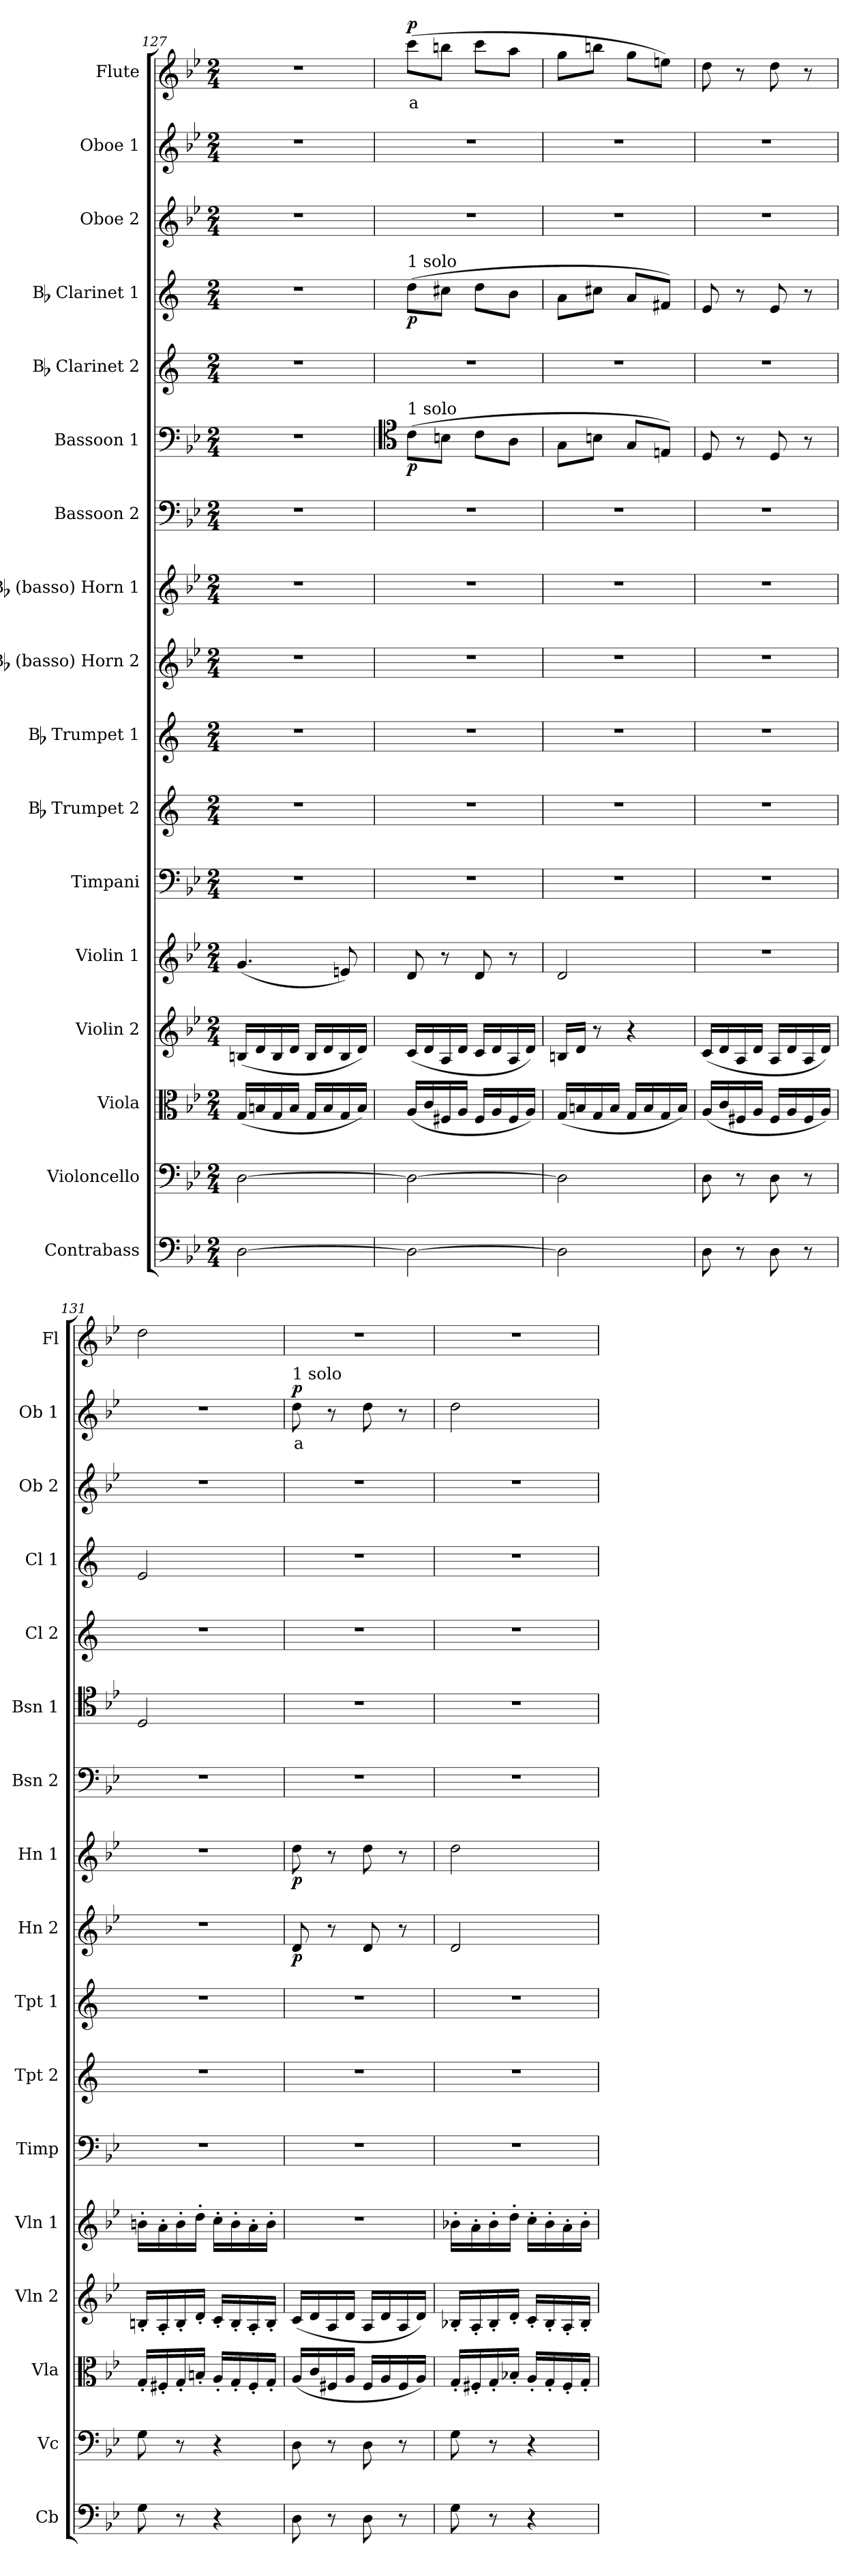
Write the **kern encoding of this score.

**kern	**kern	**kern	**kern	**kern	**kern	**kern	**kern	**kern	**dynam	**kern	**dynam	**kern	**kern	**dynam	**kern	**kern	**dynam	**kern	**kern	**text	**dynam	**kern	**text	**dynam
*part17	*part16	*part15	*part14	*part13	*part12	*part11	*part10	*part9	*part9	*part8	*part8	*part7	*part6	*part6	*part5	*part4	*part4	*part3	*part2	*part2	*part2	*part1	*part1	*part1
*staff17	*staff16	*staff15	*staff14	*staff13	*staff12	*staff11	*staff10	*staff9	*staff9	*staff8	*staff8	*staff7	*staff6	*staff6	*staff5	*staff4	*staff4	*staff3	*staff2	*staff2	*staff2	*staff1	*staff1	*staff1
*I"Contrabass	*I"Violoncello	*I"Viola	*I"Violin 2	*I"Violin 1	*I"Timpani	*I"Bb Trumpet 2	*I"Bb Trumpet 1	*I"Bb (basso) Horn 2	*	*I"Bb (basso) Horn 1	*	*I"Bassoon 2	*I"Bassoon 1	*	*I"Bb Clarinet 2	*I"Bb Clarinet 1	*	*I"Oboe 2	*I"Oboe 1	*	*	*I"Flute	*	*
*I'Cb	*I'Vc	*I'Vla	*I'Vln 2	*I'Vln 1	*I'Timp	*I'Tpt 2	*I'Tpt 1	*I'Hn 2	*	*I'Hn 1	*	*I'Bsn 2	*I'Bsn 1	*	*I'Cl 2	*I'Cl 1	*	*I'Ob 2	*I'Ob 1	*	*	*I'Fl	*	*
*clefF4	*clefF4	*clefC3	*clefG2	*clefG2	*clefF4	*clefG2	*clefG2	*clefG2	*	*clefG2	*	*clefF4	*clefF4	*	*clefG2	*clefG2	*	*clefG2	*clefG2	*	*	*clefG2	*	*
*ITrd7c12	*	*	*	*	*	*ITrd1c2	*ITrd1c2	*ITrd8c14	*	*ITrd8c14	*	*	*	*	*ITrd1c2	*ITrd1c2	*	*	*	*	*	*	*	*
*k[b-e-]	*k[b-e-]	*k[b-e-]	*k[b-e-]	*k[b-e-]	*k[b-e-]	*k[b-e-]	*k[b-e-]	*k[b-e-]	*	*k[b-e-]	*	*k[b-e-]	*k[b-e-]	*	*k[b-e-]	*k[b-e-]	*	*k[b-e-]	*k[b-e-]	*	*	*k[b-e-]	*	*
*M2/4	*M2/4	*M2/4	*M2/4	*M2/4	*M2/4	*M2/4	*M2/4	*M2/4	*	*M2/4	*	*M2/4	*M2/4	*	*M2/4	*M2/4	*	*M2/4	*M2/4	*	*	*M2/4	*	*
=127	=127	=127	=127	=127	=127	=127	=127	=127	=127	=127	=127	=127	=127	=127	=127	=127	=127	=127	=127	=127	=127	=127	=127	=127
[2DD\	[2D\	(16G/LL	(16Bn/LL	(4.g/	2r	2r	2r	2r	.	2r	.	2r	2r	.	2r	2r	.	2r	2r	.	.	2r	.	.
.	.	16Bn/	16d/	.	.	.	.	.	.	.	.	.	.	.	.	.	.	.	.	.	.	.	.	.
.	.	16G/	16B/	.	.	.	.	.	.	.	.	.	.	.	.	.	.	.	.	.	.	.	.	.
.	.	16B/JJ	16d/JJ	.	.	.	.	.	.	.	.	.	.	.	.	.	.	.	.	.	.	.	.	.
.	.	16G/LL	16B/LL	.	.	.	.	.	.	.	.	.	.	.	.	.	.	.	.	.	.	.	.	.
.	.	16B/	16d/	.	.	.	.	.	.	.	.	.	.	.	.	.	.	.	.	.	.	.	.	.
.	.	16G/	16B/	8en/)	.	.	.	.	.	.	.	.	.	.	.	.	.	.	.	.	.	.	.	.
.	.	16B/JJ)	16d/JJ)	.	.	.	.	.	.	.	.	.	.	.	.	.	.	.	.	.	.	.	.	.
!!LO:PB:g=z
=128	=128	=128	=128	=128	=128	=128	=128	=128	=128	=128	=128	=128	=128	=128	=128	=128	=128	=128	=128	=128	=128	=128	=128	=128
*	*	*	*	*	*	*	*	*	*	*	*	*	*clefC4	*	*	*	*	*	*	*	*	*	*	*
!	!	!	!	!	!	!	!	!	!	!	!	!	!	!	!	!LO:TX:a:t=1 solo	!	!	!	!	!	!	!	!
!	!	!	!	!	!	!	!	!	!	!	!	!	!LO:TX:a:t=1 solo	!	!	!	!	!	!	!	!	!	!	!
!	!	!	!	!	!	!	!	!	!	!	!	!	!	!LO:DY:b	!	!	!LO:DY:b	!	!	!	!	!	!LO:LY:b:color=#FF0000	!LO:DY:b
2DD\_	2D\_	(16A/LL	(16c/LL	8d/	2r	2r	2r	2r	.	2r	.	2r	(8c\L	p	2r	(8cc\L	p	2r	2r	.	.	(8ccc\L	a	p
.	.	16c/	16d/	.	.	.	.	.	.	.	.	.	.	.	.	.	.	.	.	.	.	.	.	.
.	.	16F#X/	16A/	8r	.	.	.	.	.	.	.	.	8Bn\J	.	.	8bn\J	.	.	.	.	.	8bbn\J	.	.
.	.	16A/JJ	16d/JJ	.	.	.	.	.	.	.	.	.	.	.	.	.	.	.	.	.	.	.	.	.
.	.	16F#/LL	16c/LL	8d/	.	.	.	.	.	.	.	.	8c\L	.	.	8cc\L	.	.	.	.	.	8ccc\L	.	.
.	.	16A/	16d/	.	.	.	.	.	.	.	.	.	.	.	.	.	.	.	.	.	.	.	.	.
.	.	16F#/	16A/	8r	.	.	.	.	.	.	.	.	8A\J	.	.	8a\J	.	.	.	.	.	8aa\J	.	.
.	.	16A/JJ)	16d/JJ)	.	.	.	.	.	.	.	.	.	.	.	.	.	.	.	.	.	.	.	.	.
=129	=129	=129	=129	=129	=129	=129	=129	=129	=129	=129	=129	=129	=129	=129	=129	=129	=129	=129	=129	=129	=129	=129	=129	=129
2DD\]	2D\]	(16G/LL	16Bn/LL	2d/	2r	2r	2r	2r	.	2r	.	2r	8G\L	.	2r	8g\L	.	2r	2r	.	.	8gg\L	.	.
.	.	16Bn/	16d/JJ	.	.	.	.	.	.	.	.	.	.	.	.	.	.	.	.	.	.	.	.	.
.	.	16G/	8r	.	.	.	.	.	.	.	.	.	8Bn\J	.	.	8bn\J	.	.	.	.	.	8bbn\J	.	.
.	.	16B/JJ	.	.	.	.	.	.	.	.	.	.	.	.	.	.	.	.	.	.	.	.	.	.
.	.	16G/LL	4r	.	.	.	.	.	.	.	.	.	8G/L	.	.	8g/L	.	.	.	.	.	8gg\L	.	.
.	.	16B/	.	.	.	.	.	.	.	.	.	.	.	.	.	.	.	.	.	.	.	.	.	.
.	.	16G/	.	.	.	.	.	.	.	.	.	.	8En/J)	.	.	8en/J)	.	.	.	.	.	8een\J)	.	.
.	.	16B/JJ)	.	.	.	.	.	.	.	.	.	.	.	.	.	.	.	.	.	.	.	.	.	.
=130	=130	=130	=130	=130	=130	=130	=130	=130	=130	=130	=130	=130	=130	=130	=130	=130	=130	=130	=130	=130	=130	=130	=130	=130
8DD\	8D\	(16A/LL	(16c/LL	2r	2r	2r	2r	2r	.	2r	.	2r	8D/	.	2r	8d/	.	2r	2r	.	.	8dd\	.	.
.	.	16c/	16d/	.	.	.	.	.	.	.	.	.	.	.	.	.	.	.	.	.	.	.	.	.
8r	8r	16F#X/	16A/	.	.	.	.	.	.	.	.	.	8r	.	.	8r	.	.	.	.	.	8r	.	.
.	.	16A/JJ	16d/JJ	.	.	.	.	.	.	.	.	.	.	.	.	.	.	.	.	.	.	.	.	.
8DD\	8D\	16F#/LL	16A/LL	.	.	.	.	.	.	.	.	.	8D/	.	.	8d/	.	.	.	.	.	8dd\	.	.
.	.	16A/	16d/	.	.	.	.	.	.	.	.	.	.	.	.	.	.	.	.	.	.	.	.	.
8r	8r	16F#/	16A/	.	.	.	.	.	.	.	.	.	8r	.	.	8r	.	.	.	.	.	8r	.	.
.	.	16A/JJ)	16d/JJ)	.	.	.	.	.	.	.	.	.	.	.	.	.	.	.	.	.	.	.	.	.
=131	=131	=131	=131	=131	=131	=131	=131	=131	=131	=131	=131	=131	=131	=131	=131	=131	=131	=131	=131	=131	=131	=131	=131	=131
8GG\	8G\	16G'/LL	16Bn'/LL	16bn'\LL	2r	2r	2r	2r	.	2r	.	2r	2D/	.	2r	2d/	.	2r	2r	.	.	2dd\	.	.
.	.	16F#X'/	16A'/	16a'\	.	.	.	.	.	.	.	.	.	.	.	.	.	.	.	.	.	.	.	.
8r	8r	16G'/	16B'/	16b'\	.	.	.	.	.	.	.	.	.	.	.	.	.	.	.	.	.	.	.	.
.	.	16Bn'/JJ	16d'/JJ	16dd'\JJ	.	.	.	.	.	.	.	.	.	.	.	.	.	.	.	.	.	.	.	.
4r	4r	16A'/LL	16c'/LL	16cc'\LL	.	.	.	.	.	.	.	.	.	.	.	.	.	.	.	.	.	.	.	.
.	.	16G'/	16B'/	16b'\	.	.	.	.	.	.	.	.	.	.	.	.	.	.	.	.	.	.	.	.
.	.	16F#'/	16A'/	16a'\	.	.	.	.	.	.	.	.	.	.	.	.	.	.	.	.	.	.	.	.
.	.	16G'/JJ	16B'/JJ	16b'\JJ	.	.	.	.	.	.	.	.	.	.	.	.	.	.	.	.	.	.	.	.
=132	=132	=132	=132	=132	=132	=132	=132	=132	=132	=132	=132	=132	=132	=132	=132	=132	=132	=132	=132	=132	=132	=132	=132	=132
!	!	!	!	!	!	!	!	!	!	!	!	!	!	!	!	!	!	!	!LO:TX:a:t=1 solo	!	!	!	!	!
!	!	!	!	!	!	!	!	!	!LO:DY:b	!	!LO:DY:b	!	!	!	!	!	!	!	!	!LO:LY:b:color=#FF0000	!LO:DY:b	!	!	!
8DD\	8D\	(16A/LL	(16c/LL	2r	2r	2r	2r	8D/	p	8d\	p	2r	2r	.	2r	2r	.	2r	8dd\	a	p	2r	.	.
.	.	16c/	16d/	.	.	.	.	.	.	.	.	.	.	.	.	.	.	.	.	.	.	.	.	.
8r	8r	16F#X/	16A/	.	.	.	.	8r	.	8r	.	.	.	.	.	.	.	.	8r	.	.	.	.	.
.	.	16A/JJ	16d/JJ	.	.	.	.	.	.	.	.	.	.	.	.	.	.	.	.	.	.	.	.	.
8DD\	8D\	16F#/LL	16A/LL	.	.	.	.	8D/	.	8d\	.	.	.	.	.	.	.	.	8dd\	.	.	.	.	.
.	.	16A/	16d/	.	.	.	.	.	.	.	.	.	.	.	.	.	.	.	.	.	.	.	.	.
8r	8r	16F#/	16A/	.	.	.	.	8r	.	8r	.	.	.	.	.	.	.	.	8r	.	.	.	.	.
.	.	16A/JJ)	16d/JJ)	.	.	.	.	.	.	.	.	.	.	.	.	.	.	.	.	.	.	.	.	.
=133	=133	=133	=133	=133	=133	=133	=133	=133	=133	=133	=133	=133	=133	=133	=133	=133	=133	=133	=133	=133	=133	=133	=133	=133
8GG\	8G\	16G'/LL	16B-X'/LL	16b-X'\LL	2r	2r	2r	2D/	.	2d\	.	2r	2r	.	2r	2r	.	2r	2dd\	.	.	2r	.	.
.	.	16F#X'/	16A'/	16a'\	.	.	.	.	.	.	.	.	.	.	.	.	.	.	.	.	.	.	.	.
8r	8r	16G'/	16B-'/	16b-'\	.	.	.	.	.	.	.	.	.	.	.	.	.	.	.	.	.	.	.	.
.	.	16B-X'/JJ	16d'/JJ	16dd'\JJ	.	.	.	.	.	.	.	.	.	.	.	.	.	.	.	.	.	.	.	.
4r	4r	16A'/LL	16c'/LL	16cc'\LL	.	.	.	.	.	.	.	.	.	.	.	.	.	.	.	.	.	.	.	.
.	.	16G'/	16B-'/	16b-'\	.	.	.	.	.	.	.	.	.	.	.	.	.	.	.	.	.	.	.	.
.	.	16F#'/	16A'/	16a'\	.	.	.	.	.	.	.	.	.	.	.	.	.	.	.	.	.	.	.	.
.	.	16G'/JJ	16B-'/JJ	16b-'\JJ	.	.	.	.	.	.	.	.	.	.	.	.	.	.	.	.	.	.	.	.
=	=	=	=	=	=	=	=	=	=	=	=	=	=	=	=	=	=	=	=	=	=	=	=	=
*-	*-	*-	*-	*-	*-	*-	*-	*-	*-	*-	*-	*-	*-	*-	*-	*-	*-	*-	*-	*-	*-	*-	*-	*-
